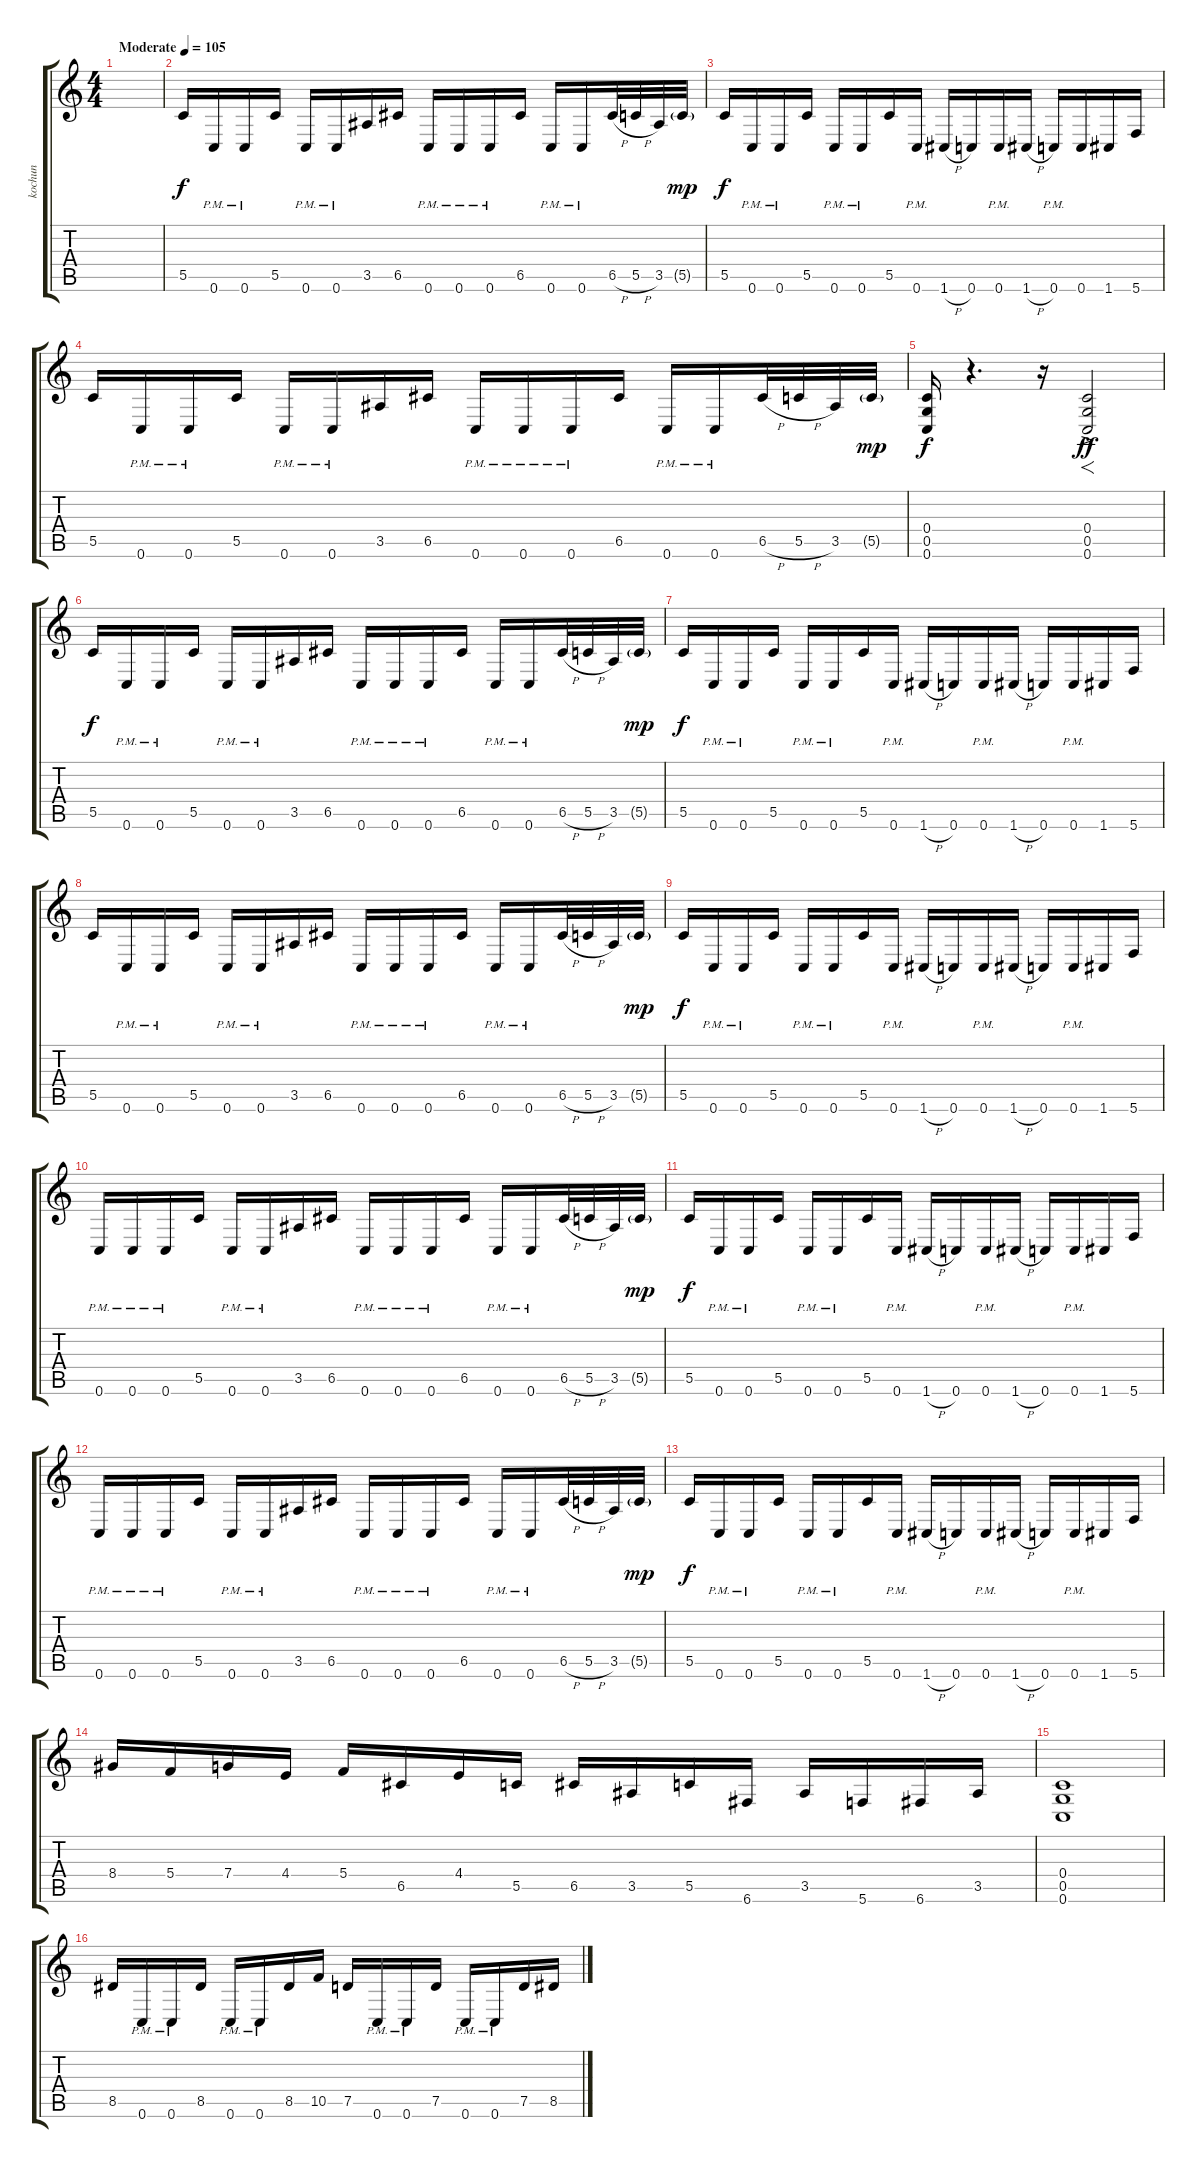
\track ("kochun" "kochun") {instrument overdrivenguitar}
\staff {score tabs}
\tuning (D4 A3 F3 C3 G2 C2) {hide}
\ts (4 4)
\tempo (105 "Moderate")
\clef g2
\ks c
|
5.5.16 0.6{pm}.16 0.6{pm}.16 5.5.16 0.6{pm}.16 0.6{pm}.16 3.5.16 6.5.16 0.6{pm}.16 0.6{pm}.16 0.6{pm}.16 6.5.16 0.6{pm}.16 0.6{pm}.16 6.5{h}.32 5.5{h}.32 3.5.32 5.5{g}.32{dy mp} |
5.5.16{dy f} 0.6{pm}.16 0.6{pm}.16 5.5.16 0.6{pm}.16 0.6{pm}.16 5.5.16 0.6{pm}.16 1.6{h}.16 0.6.16 0.6{pm}.16 1.6{h}.16 0.6{pm}.16 0.6.16 1.6.16 5.6.16 |
5.5.16 0.6{pm}.16 0.6{pm}.16 5.5.16 0.6{pm}.16 0.6{pm}.16 3.5.16 6.5.16 0.6{pm}.16 0.6{pm}.16 0.6{pm}.16 6.5.16 0.6{pm}.16 0.6{pm}.16 6.5{h}.32 5.5{h}.32 3.5.32 5.5{g}.32{dy mp} |
(0.4 0.5 0.6).16{dy f} r.4{d} r.16 (0.4{ac} 0.5{ac} 0.6{ac}).2{f dy ff} |
5.5.16{dy f} 0.6{pm}.16 0.6{pm}.16 5.5.16 0.6{pm}.16 0.6{pm}.16 3.5.16 6.5.16 0.6{pm}.16 0.6{pm}.16 0.6{pm}.16 6.5.16 0.6{pm}.16 0.6{pm}.16 6.5{h}.32 5.5{h}.32 3.5.32 5.5{g}.32{dy mp} |
5.5.16{dy f} 0.6{pm}.16 0.6{pm}.16 5.5.16 0.6{pm}.16 0.6{pm}.16 5.5.16 0.6{pm}.16 1.6{h}.16 0.6.16 0.6{pm}.16 1.6{h}.16 0.6.16 0.6{pm}.16 1.6.16 5.6.16 |
5.5.16 0.6{pm}.16 0.6{pm}.16 5.5.16 0.6{pm}.16 0.6{pm}.16 3.5.16 6.5.16 0.6{pm}.16 0.6{pm}.16 0.6{pm}.16 6.5.16 0.6{pm}.16 0.6{pm}.16 6.5{h}.32 5.5{h}.32 3.5.32 5.5{g}.32{dy mp} |
5.5.16{dy f} 0.6{pm}.16 0.6{pm}.16 5.5.16 0.6{pm}.16 0.6{pm}.16 5.5.16 0.6{pm}.16 1.6{h}.16 0.6.16 0.6{pm}.16 1.6{h}.16 0.6.16 0.6{pm}.16 1.6.16 5.6.16 |
0.6{pm}.16 0.6{pm}.16 0.6{pm}.16 5.5.16 0.6{pm}.16 0.6{pm}.16 3.5.16 6.5.16 0.6{pm}.16 0.6{pm}.16 0.6{pm}.16 6.5.16 0.6{pm}.16 0.6{pm}.16 6.5{h}.32 5.5{h}.32 3.5.32 5.5{g}.32{dy mp} |
5.5.16{dy f} 0.6{pm}.16 0.6{pm}.16 5.5.16 0.6{pm}.16 0.6{pm}.16 5.5.16 0.6{pm}.16 1.6{h}.16 0.6.16 0.6{pm}.16 1.6{h}.16 0.6.16 0.6{pm}.16 1.6.16 5.6.16 |
0.6{pm}.16 0.6{pm}.16 0.6{pm}.16 5.5.16 0.6{pm}.16 0.6{pm}.16 3.5.16 6.5.16 0.6{pm}.16 0.6{pm}.16 0.6{pm}.16 6.5.16 0.6{pm}.16 0.6{pm}.16 6.5{h}.32 5.5{h}.32 3.5.32 5.5{g}.32{dy mp} |
5.5.16{dy f} 0.6{pm}.16 0.6{pm}.16 5.5.16 0.6{pm}.16 0.6{pm}.16 5.5.16 0.6{pm}.16 1.6{h}.16 0.6.16 0.6{pm}.16 1.6{h}.16 0.6.16 0.6{pm}.16 1.6.16 5.6.16 |
8.4.16 5.4.16 7.4.16 4.4.16 5.4.16 6.5.16 4.4.16 5.5.16 6.5.16 3.5.16 5.5.16 6.6.16 3.5.16 5.6.16 6.6.16 3.5.16 |
(0.4 0.5 0.6).1 |
8.5.16 0.6{pm}.16 0.6{pm}.16 8.5.16 0.6{pm}.16 0.6{pm}.16 8.5.16 10.5.16 7.5.16 0.6{pm}.16 0.6{pm}.16 7.5.16 0.6{pm}.16 0.6{pm}.16 7.5.16 8.5.16
